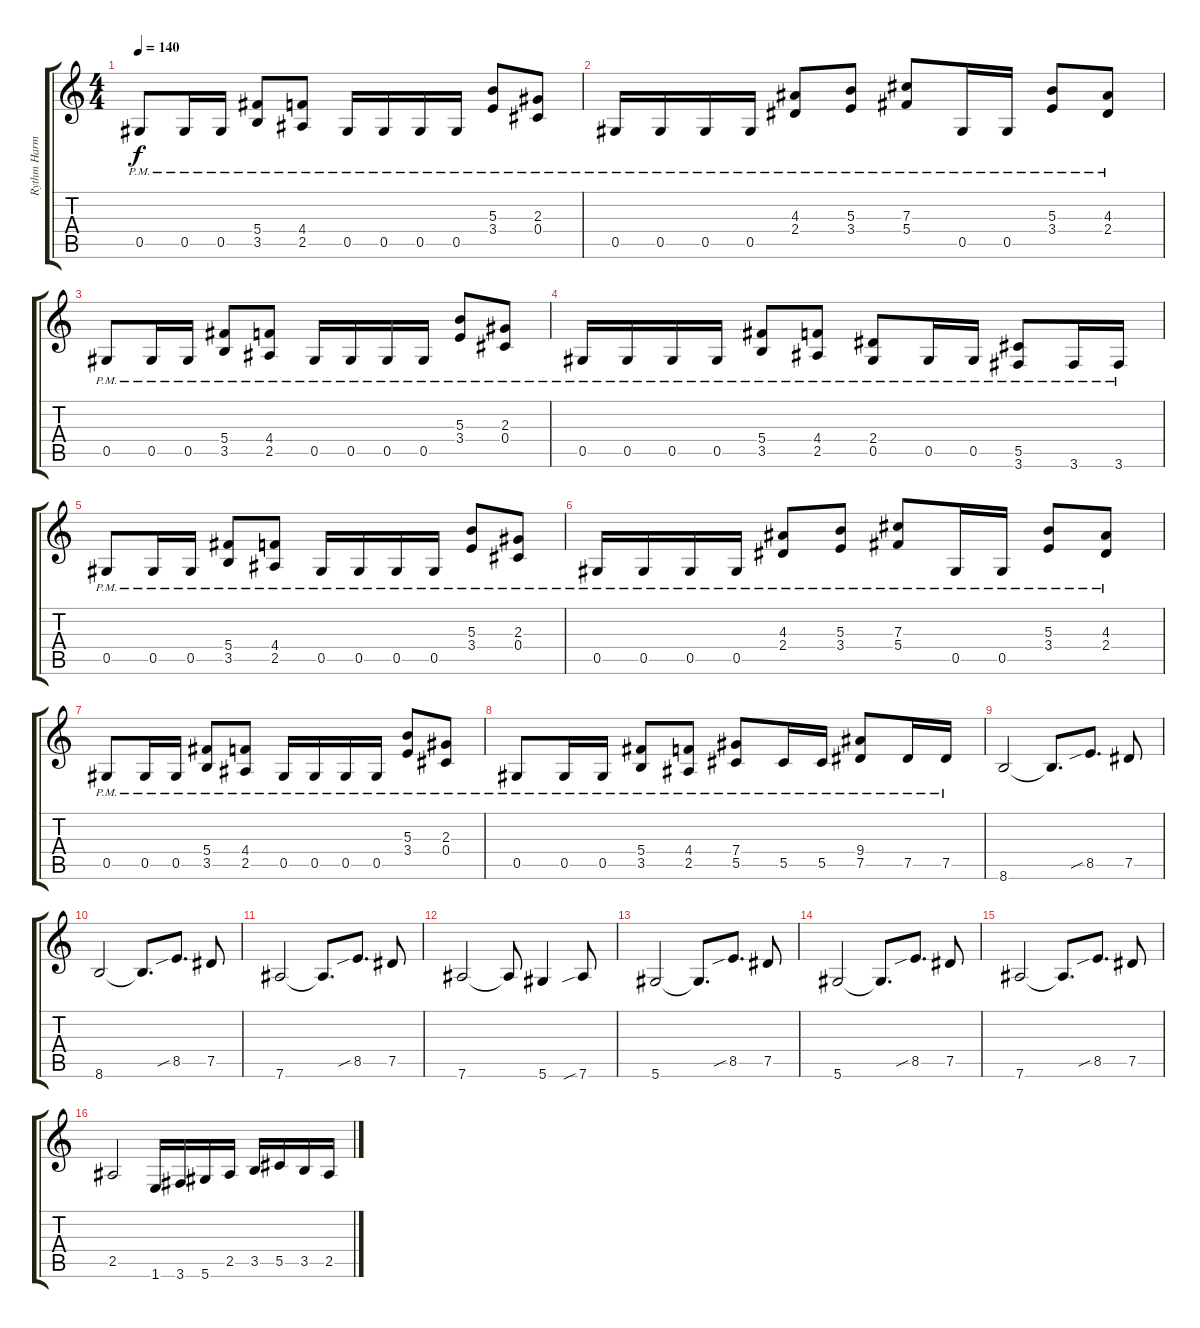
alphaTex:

\track ("Rythm Harmony" "Rythm Harm") {instrument distortionguitar}
\staff {score tabs}
\tuning (Eb4 Bb3 Gb3 Db3 Ab2 Eb2) {hide}
\ts (4 4)
\tempo 140
\clef g2
\ks c
0.5{pm}.8{dy f} 0.5{pm}.16 0.5{pm}.16 (5.4{pm} 3.5{pm}).8 (4.4{pm} 2.5{pm}).8 0.5{pm}.16 0.5{pm}.16 0.5{pm}.16 0.5{pm}.16 (5.3{pm} 3.4{pm}).8 (2.3{pm} 0.4{pm}).8 |
0.5{pm}.16 0.5{pm}.16 0.5{pm}.16 0.5{pm}.16 (4.3{pm} 2.4{pm}).8 (5.3{pm} 3.4{pm}).8 (7.3{pm} 5.4{pm}).8 0.5{pm}.16 0.5{pm}.16 (5.3{pm} 3.4{pm}).8 (4.3{pm} 2.4{pm}).8 |
0.5{pm}.8 0.5{pm}.16 0.5{pm}.16 (5.4{pm} 3.5{pm}).8 (4.4{pm} 2.5{pm}).8 0.5{pm}.16 0.5{pm}.16 0.5{pm}.16 0.5{pm}.16 (5.3{pm} 3.4{pm}).8 (2.3{pm} 0.4{pm}).8 |
0.5{pm}.16 0.5{pm}.16 0.5{pm}.16 0.5{pm}.16 (5.4{pm} 3.5{pm}).8 (4.4{pm} 2.5{pm}).8 (2.4{pm} 0.5{pm}).8 0.5{pm}.16 0.5{pm}.16 (5.5{pm} 3.6{pm}).8 3.6{pm}.16 3.6{pm}.16 |
0.5{pm}.8 0.5{pm}.16 0.5{pm}.16 (5.4{pm} 3.5{pm}).8 (4.4{pm} 2.5{pm}).8 0.5{pm}.16 0.5{pm}.16 0.5{pm}.16 0.5{pm}.16 (5.3{pm} 3.4{pm}).8 (2.3{pm} 0.4{pm}).8 |
0.5{pm}.16 0.5{pm}.16 0.5{pm}.16 0.5{pm}.16 (4.3{pm} 2.4{pm}).8 (5.3{pm} 3.4{pm}).8 (7.3{pm} 5.4{pm}).8 0.5{pm}.16 0.5{pm}.16 (5.3{pm} 3.4{pm}).8 (4.3{pm} 2.4{pm}).8 |
0.5{pm}.8 0.5{pm}.16 0.5{pm}.16 (5.4{pm} 3.5{pm}).8 (4.4{pm} 2.5{pm}).8 0.5{pm}.16 0.5{pm}.16 0.5{pm}.16 0.5{pm}.16 (5.3{pm} 3.4{pm}).8 (2.3{pm} 0.4{pm}).8 |
0.5{pm}.8 0.5{pm}.16 0.5{pm}.16 (5.4{pm} 3.5{pm}).8 (4.4{pm} 2.5{pm}).8 (7.4{pm} 5.5{pm}).8 5.5{pm}.16 5.5{pm}.16 (9.4{pm} 7.5{pm}).8 7.5{pm}.16 7.5{pm}.16 |
8.6.2 8.6{t}.8{d} 8.5{sib}.8{d} 7.5.8 |
8.6.2 8.6{t}.8{d} 8.5{sib}.8{d} 7.5.8 |
7.6.2 7.6{t}.8{d} 8.5{sib}.8{d} 7.5.8 |
7.6.2 7.6{t}.8 5.6.4 7.6{sib}.8 |
5.6.2 5.6{t}.8{d} 8.5{sib}.8{d} 7.5.8 |
5.6.2 5.6{t}.8{d} 8.5{sib}.8{d} 7.5.8 |
7.6.2 7.6{t}.8{d} 8.5{sib}.8{d} 7.5.8 |
2.5.2 1.6.16 3.6.16 5.6.16 2.5.16 3.5.16 5.5.16 3.5.16 2.5.16
